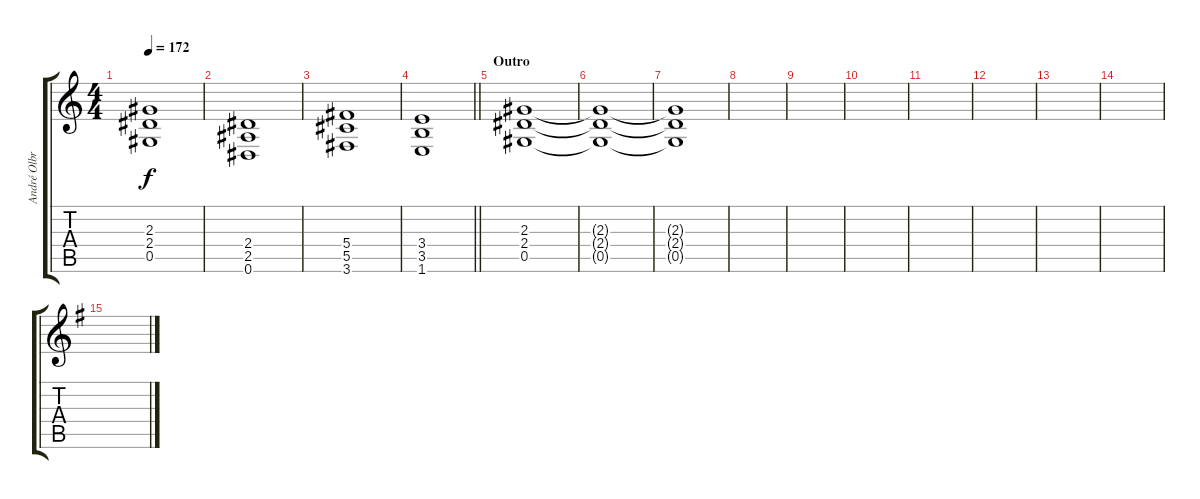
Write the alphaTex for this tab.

\track ("André Olbrich" "André Olbr") {instrument overdrivenguitar}
\staff {score tabs}
\tuning (Eb4 Bb3 Gb3 Db3 Ab2 Eb2) {hide}
\ts (4 4)
\tempo 172
\clef g2
\ks c
(2.3 2.4 0.5).1{dy f} |
(2.4 2.5 0.6).1 |
(5.4 5.5 3.6).1 |
\barLineRight lightlight
(3.4 3.5 1.6).1 |
\section ("" "Outro")
(2.3 2.4 0.5).1 |
(2.3{t} 2.4{t} 0.5{t}).1{volume 0} |
(2.3{t} 2.4{t} 0.5{t}).1 |
|
|
|
|
|
|
|
\ks g
